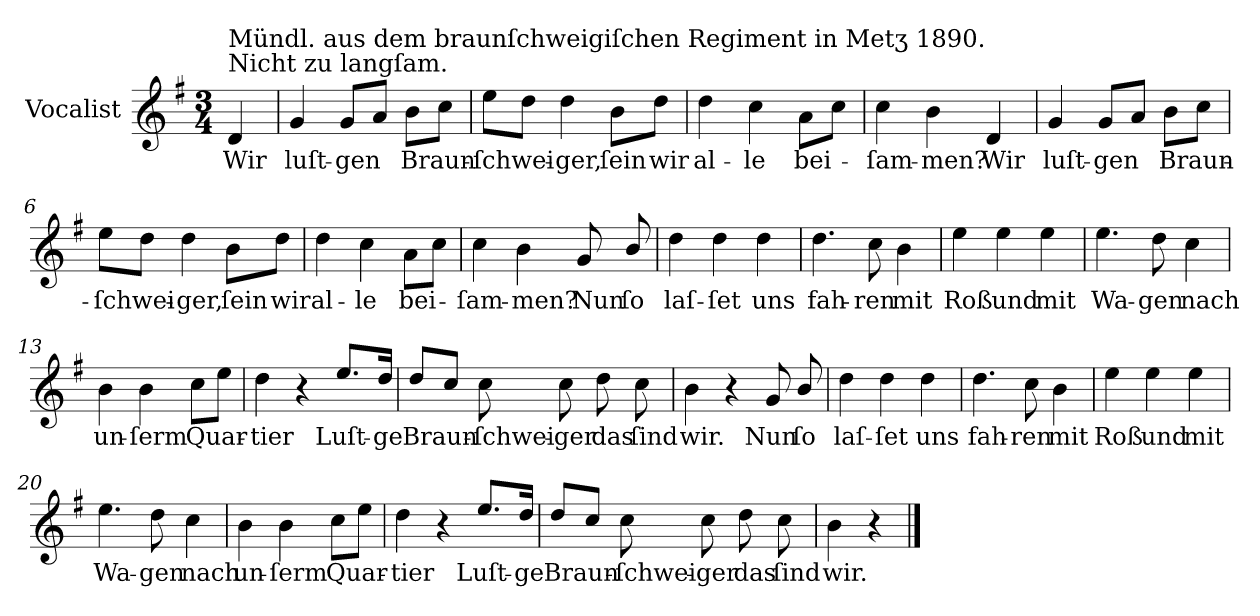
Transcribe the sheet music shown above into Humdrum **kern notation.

**kern	**text
*part1	*part1
*staff1	*staff1
*I"Vocalist	*
*k[f#]	*
*G:	*
*M3/4	*
=	=
!LO:TX:a:t=Nicht zu langſam.	!
!LO:TX:a:t=Mündl. aus dem braunſchweigiſchen Regiment in Metʒ 1890.	!
4d	Wir
=1	=1
4g	luſt-
8gL	-gen
8aJ	.
8bL	Braun-
8ccJ	.
=2	=2
8eeL	-ſchwei-
8ddJ	.
4dd	-ger,
8bL	ſein
8ddJ	wir
=3	=3
4dd	al-
4cc	-le
8aL	bei-
8ccJ	.
=4	=4
4cc	-ſam-
4b	-men?
4d	Wir
=5	=5
4g	luſt-
8gL	-gen
8aJ	.
8bL	Braun-
8ccJ	.
=6	=6
8eeL	-ſchwei-
8ddJ	.
4dd	-ger,
8bL	ſein
8ddJ	wir
=7	=7
4dd	al-
4cc	-le
8aL	bei-
8ccJ	.
=8	=8
4cc	-ſam-
4b	-men?
8g	Nun
8b/	ſo
=9	=9
4dd	laſ-
4dd	-ſet
4dd	uns
=10	=10
4.dd	fah-
8cc	-ren
4b	mit
=11	=11
4ee	Roß
4ee	und
4ee	mit
=12	=12
4.ee	Wa-
8dd	-gen
4cc	nach
=13	=13
4b	un-
4b	-ſerm
8ccL	Quar-
8eeJ	.
=14	=14
4dd	-tier
4r	.
8.ee/L	Luſt-
16ddJk	-ge
=15	=15
8dd/L	Braun-
8ccJ	.
8cc	-ſchwei-
8cc	-ger
8dd	das
8cc	ſind
=16	=16
4b	wir.
4r	.
8g	Nun
8b/	ſo
=17	=17
4dd	laſ-
4dd	-ſet
4dd	uns
=18	=18
4.dd	fah-
8cc	-ren
4b	mit
=19	=19
4ee	Roß
4ee	und
4ee	mit
=20	=20
4.ee	Wa-
8dd	-gen
4cc	nach
=21	=21
4b	un-
4b	-ſerm
8ccL	Quar-
8eeJ	.
=22	=22
4dd	-tier
4r	.
8.ee/L	Luſt-
16ddJk	-ge
=23	=23
8dd/L	Braun-
8ccJ	.
8cc	-ſchwei-
8cc	-ger
8dd	das
8cc	ſind
=24	=24
4b	wir.
4r	.
==	==
*-	*-
